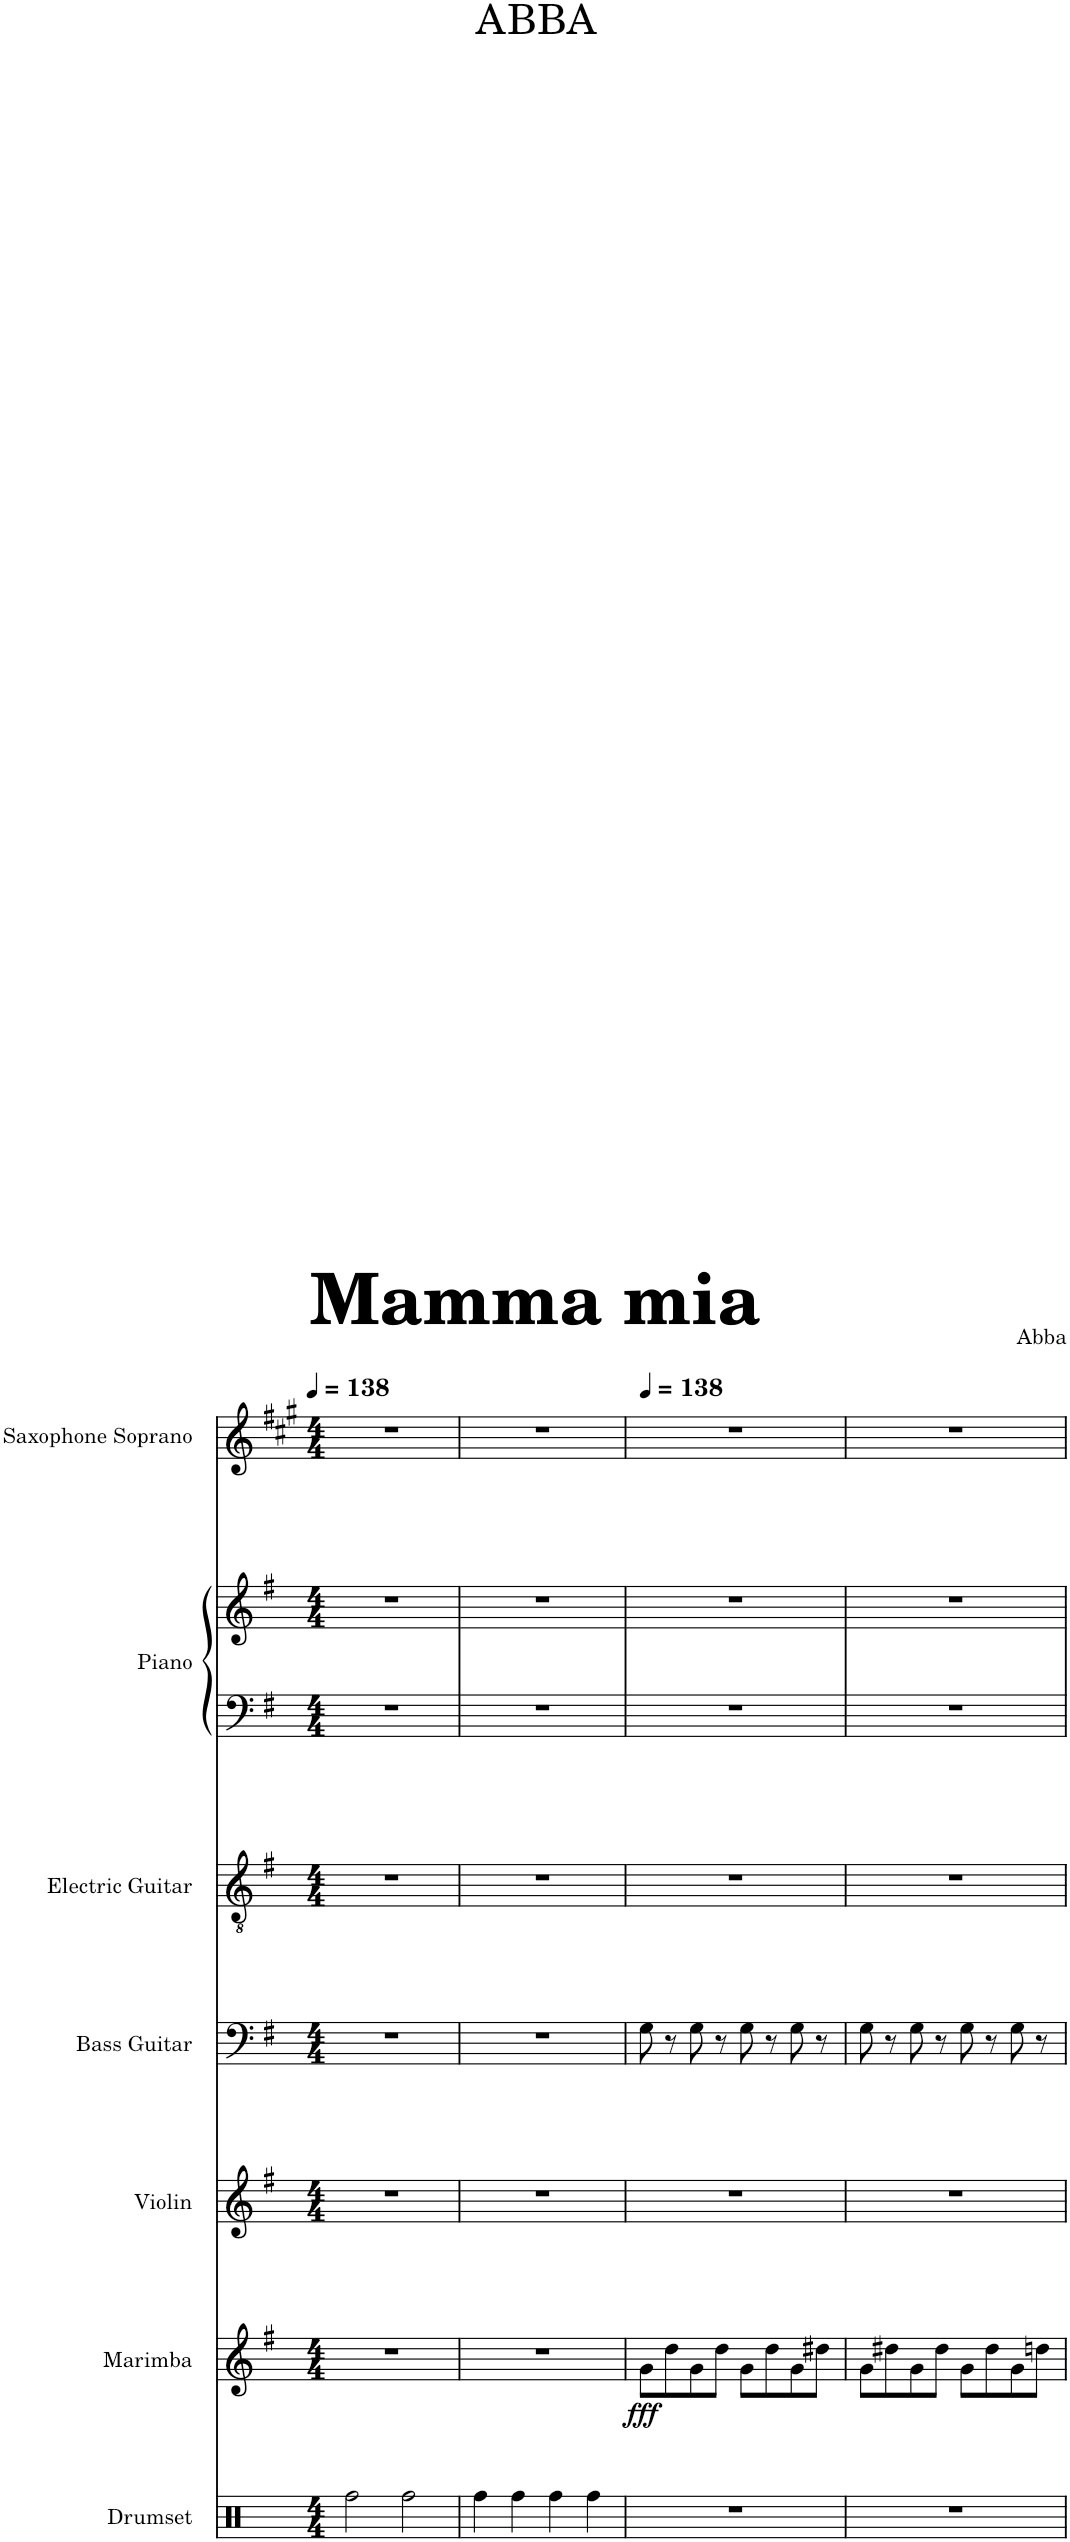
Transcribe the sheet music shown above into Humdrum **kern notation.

**kern	**kern	**dynam	**kern	**kern	**kern	**kern	**kern	**kern
*part7	*part6	*part6	*part5	*part4	*part3	*part2	*part2	*part1
*staff8	*staff7	*staff7	*staff6	*staff5	*staff4	*staff3	*staff2	*staff1
*I"Drumset	*I"Marimba	*	*I"Violin	*I"Bass Guitar	*I"Electric Guitar	*I"Piano	*	*I"Saxophone Soprano
*I'D. Set	*I'Mrm.	*	*I'Vln.	*I'B. Guit.	*I'El. Guit.	*I'Pno.	*	*I'Sax. S.
*clefX	*clefG2	*	*clefG2	*clefF4	*clefGv2	*clefF4	*clefG2	*clefG2
*	*	*	*	*Trd7c12	*	*	*	*Trd1c2
*k[]	*k[f#]	*	*k[f#]	*k[f#]	*k[f#]	*k[f#]	*k[f#]	*k[f#c#g#]
*M4/4	*M4/4	*	*M4/4	*M4/4	*M4/4	*M4/4	*M4/4	*M4/4
*MM138	*MM138	*	*MM138	*MM138	*MM138	*MM138	*MM138	*MM138
=1	=1	=1	=1	=1	=1	=1	=1	=1
2Rff\	1r	.	1r	1r	1r	1r	1r	1r
2Rff\	.	.	.	.	.	.	.	.
=2	=2	=2	=2	=2	=2	=2	=2	=2
4Rff\	1r	.	1r	1r	1r	1r	1r	1r
4Rff\	.	.	.	.	.	.	.	.
4Rff\	.	.	.	.	.	.	.	.
4Rff\	.	.	.	.	.	.	.	.
=3	=3	=3	=3	=3	=3	=3	=3	=3
*	*	*	*	*	*	*	*	*MM138
!	!	!LO:DY:b	!	!	!	!	!	!
1r	8g\L	fff	1r	8G\	1r	1r	1r	1r
.	8dd\	.	.	8r	.	.	.	.
.	8g\	.	.	8G\	.	.	.	.
.	8dd\J	.	.	8r	.	.	.	.
.	8g\L	.	.	8G\	.	.	.	.
.	8dd\	.	.	8r	.	.	.	.
.	8g\	.	.	8G\	.	.	.	.
.	8dd#X\J	.	.	8r	.	.	.	.
=4	=4	=4	=4	=4	=4	=4	=4	=4
1r	8g\L	.	1r	8G\	1r	1r	1r	1r
.	8dd#X\	.	.	8r	.	.	.	.
.	8g\	.	.	8G\	.	.	.	.
.	8dd#\J	.	.	8r	.	.	.	.
.	8g\L	.	.	8G\	.	.	.	.
.	8dd#\	.	.	8r	.	.	.	.
.	8g\	.	.	8G\	.	.	.	.
.	8ddn\J	.	.	8r	.	.	.	.
=	=	=	=	=	=	=	=	=
*-	*-	*-	*-	*-	*-	*-	*-	*-
